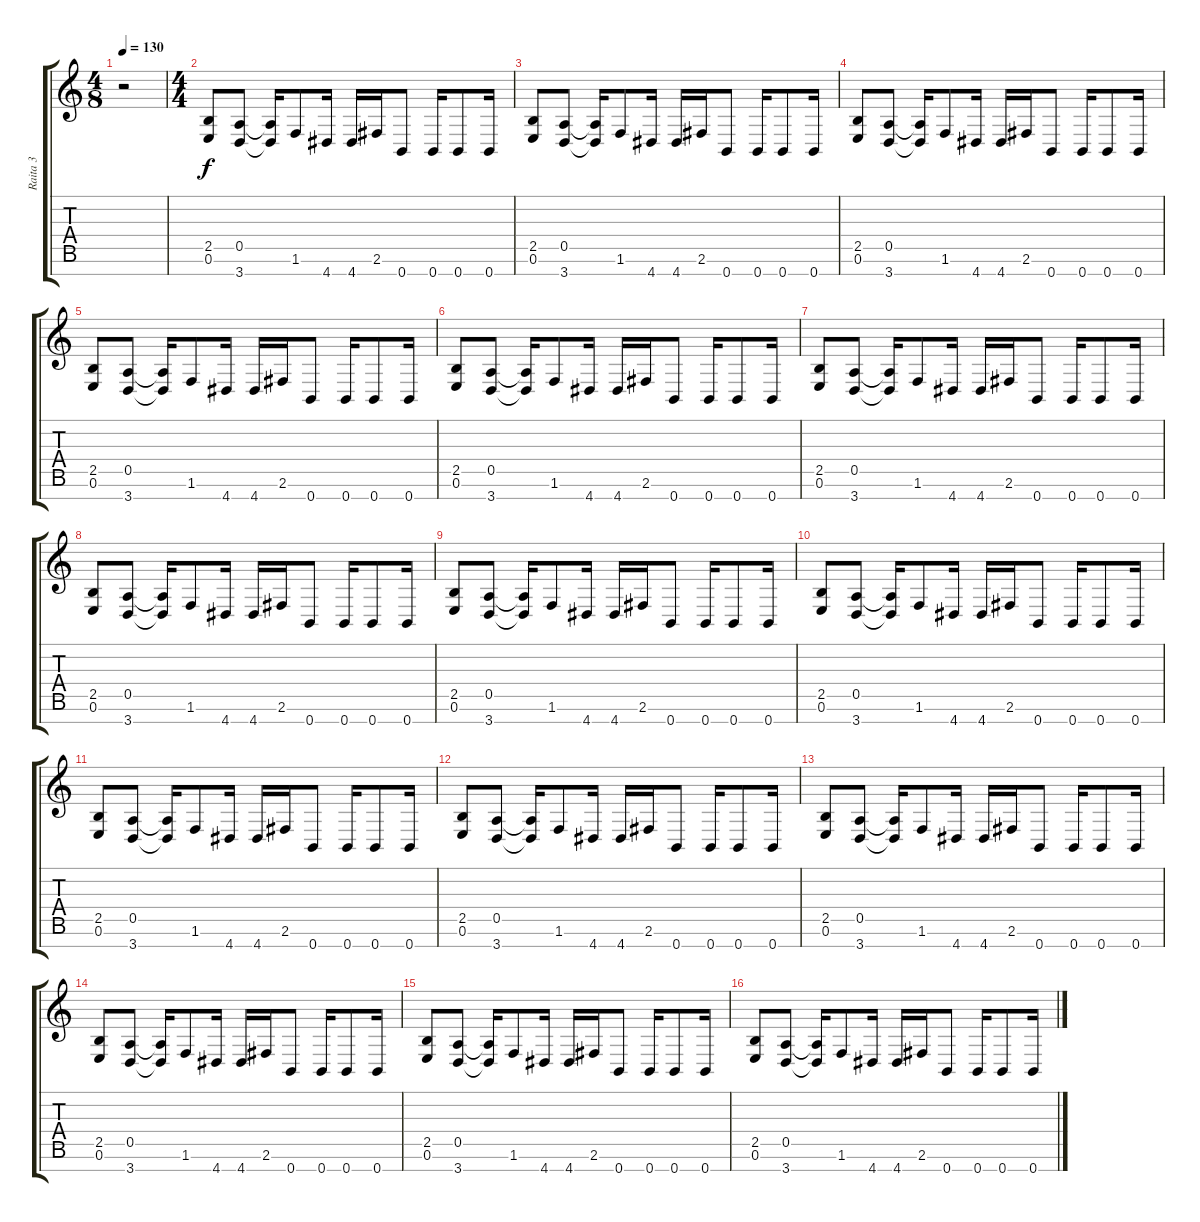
\track ("Raita 3" "Raita 3") {instrument distortionguitar}
\staff {score tabs}
\tuning (E4 B3 G3 D3 A2 E2 B1) {hide}
\ts (4 8)
\tempo 130
\clef g2
\ks c
r.2{dy f instrument distortionguitar} |
\ts (4 4)
(2.5 0.6).8 (0.5 3.7).8 (0.5{t} 3.7{t}).16 1.6.8 4.7.16 4.7.16 2.6.16 0.7.8 0.7.16 0.7.8 0.7.16 |
(2.5 0.6).8 (0.5 3.7).8 (0.5{t} 3.7{t}).16 1.6.8 4.7.16 4.7.16 2.6.16 0.7.8 0.7.16 0.7.8 0.7.16 |
(2.5 0.6).8 (0.5 3.7).8 (0.5{t} 3.7{t}).16 1.6.8 4.7.16 4.7.16 2.6.16 0.7.8 0.7.16 0.7.8 0.7.16 |
(2.5 0.6).8 (0.5 3.7).8 (0.5{t} 3.7{t}).16 1.6.8 4.7.16 4.7.16 2.6.16 0.7.8 0.7.16 0.7.8 0.7.16 |
(2.5 0.6).8 (0.5 3.7).8 (0.5{t} 3.7{t}).16 1.6.8 4.7.16 4.7.16 2.6.16 0.7.8 0.7.16 0.7.8 0.7.16 |
(2.5 0.6).8 (0.5 3.7).8 (0.5{t} 3.7{t}).16 1.6.8 4.7.16 4.7.16 2.6.16 0.7.8 0.7.16 0.7.8 0.7.16 |
(2.5 0.6).8 (0.5 3.7).8 (0.5{t} 3.7{t}).16 1.6.8 4.7.16 4.7.16 2.6.16 0.7.8 0.7.16 0.7.8 0.7.16 |
(2.5 0.6).8 (0.5 3.7).8 (0.5{t} 3.7{t}).16 1.6.8 4.7.16 4.7.16 2.6.16 0.7.8 0.7.16 0.7.8 0.7.16 |
(2.5 0.6).8 (0.5 3.7).8 (0.5{t} 3.7{t}).16 1.6.8 4.7.16 4.7.16 2.6.16 0.7.8 0.7.16 0.7.8 0.7.16 |
(2.5 0.6).8 (0.5 3.7).8 (0.5{t} 3.7{t}).16 1.6.8 4.7.16 4.7.16 2.6.16 0.7.8 0.7.16 0.7.8 0.7.16 |
(2.5 0.6).8 (0.5 3.7).8 (0.5{t} 3.7{t}).16 1.6.8 4.7.16 4.7.16 2.6.16 0.7.8 0.7.16 0.7.8 0.7.16 |
(2.5 0.6).8 (0.5 3.7).8 (0.5{t} 3.7{t}).16 1.6.8 4.7.16 4.7.16 2.6.16 0.7.8 0.7.16 0.7.8 0.7.16 |
(2.5 0.6).8 (0.5 3.7).8 (0.5{t} 3.7{t}).16 1.6.8 4.7.16 4.7.16 2.6.16 0.7.8 0.7.16 0.7.8 0.7.16 |
(2.5 0.6).8 (0.5 3.7).8 (0.5{t} 3.7{t}).16 1.6.8 4.7.16 4.7.16 2.6.16 0.7.8 0.7.16 0.7.8 0.7.16 |
(2.5 0.6).8 (0.5 3.7).8 (0.5{t} 3.7{t}).16 1.6.8 4.7.16 4.7.16 2.6.16 0.7.8 0.7.16 0.7.8 0.7.16
